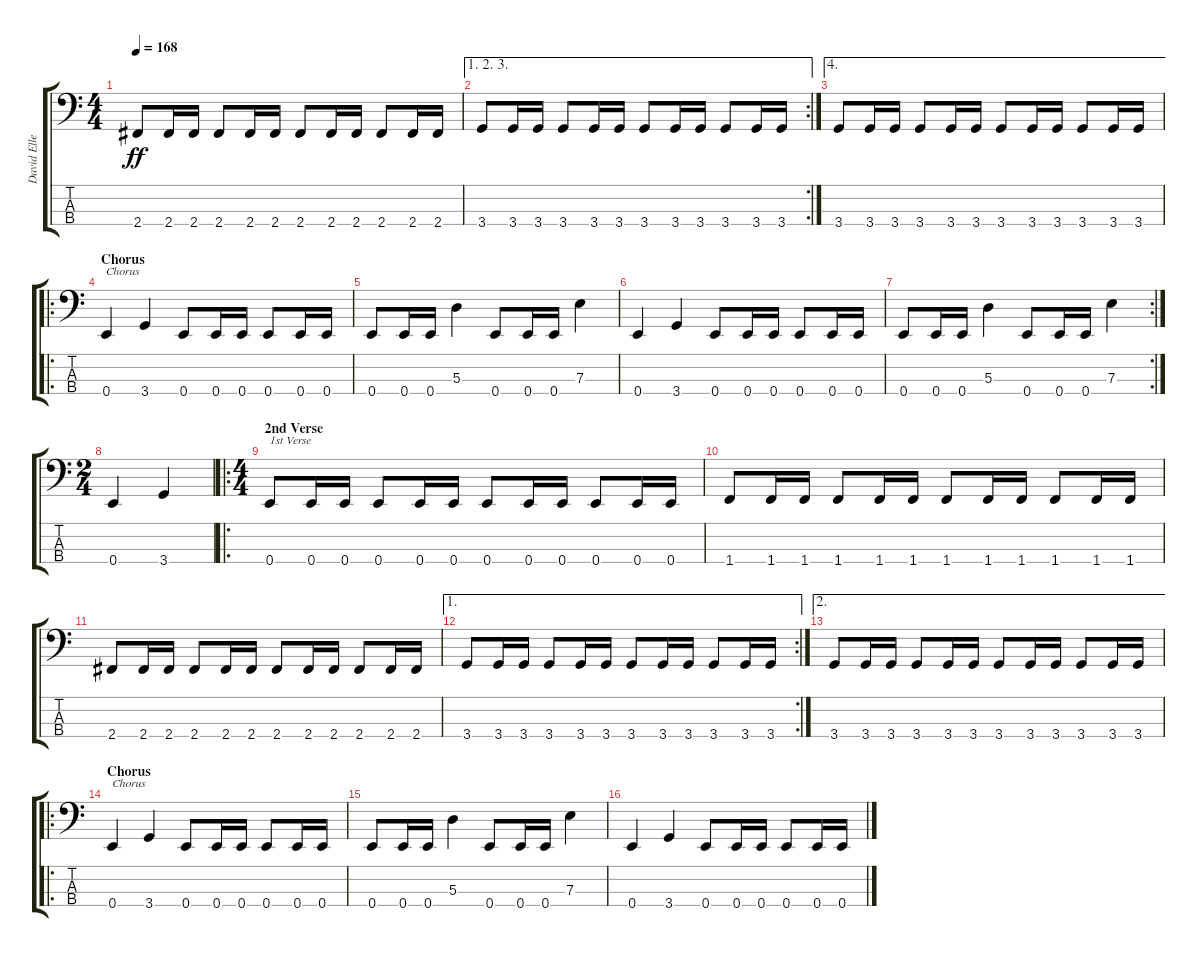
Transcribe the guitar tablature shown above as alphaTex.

\track ("David Ellefson" "David Elle") {instrument electricbasspick}
\staff {score tabs}
\tuning (G2 D2 A1 E1) {hide}
\ts (4 4)
\tempo 168
\clef f4
\ks c
2.4.8{dy ff} 2.4.16 2.4.16 2.4.8 2.4.16 2.4.16 2.4.8 2.4.16 2.4.16 2.4.8 2.4.16 2.4.16 |
\ae (1 2 3)
\rc 2
3.4.8 3.4.16 3.4.16 3.4.8 3.4.16 3.4.16 3.4.8 3.4.16 3.4.16 3.4.8 3.4.16 3.4.16 |
\ae 4
3.4.8 3.4.16 3.4.16 3.4.8 3.4.16 3.4.16 3.4.8 3.4.16 3.4.16 3.4.8 3.4.16 3.4.16 |
\ro
\section ("" "Chorus")
0.4.4{txt "Chorus"} 3.4.4 0.4.8 0.4.16 0.4.16 0.4.8 0.4.16 0.4.16 |
0.4.8 0.4.16 0.4.16 5.3.4 0.4.8 0.4.16 0.4.16 7.3.4 |
0.4.4 3.4.4 0.4.8 0.4.16 0.4.16 0.4.8 0.4.16 0.4.16 |
\rc 2
0.4.8 0.4.16 0.4.16 5.3.4 0.4.8 0.4.16 0.4.16 7.3.4 |
\ts (2 4)
0.4.4 3.4.4 |
\ro
\ts (4 4)
\section ("" "2nd Verse")
0.4.8{txt "1st Verse"} 0.4.16 0.4.16 0.4.8 0.4.16 0.4.16 0.4.8 0.4.16 0.4.16 0.4.8 0.4.16 0.4.16 |
1.4.8 1.4.16 1.4.16 1.4.8 1.4.16 1.4.16 1.4.8 1.4.16 1.4.16 1.4.8 1.4.16 1.4.16 |
2.4.8 2.4.16 2.4.16 2.4.8 2.4.16 2.4.16 2.4.8 2.4.16 2.4.16 2.4.8 2.4.16 2.4.16 |
\ae 1
\rc 2
3.4.8 3.4.16 3.4.16 3.4.8 3.4.16 3.4.16 3.4.8 3.4.16 3.4.16 3.4.8 3.4.16 3.4.16 |
\ae 2
3.4.8 3.4.16 3.4.16 3.4.8 3.4.16 3.4.16 3.4.8 3.4.16 3.4.16 3.4.8 3.4.16 3.4.16 |
\ro
\section ("" "Chorus")
0.4.4{txt "Chorus"} 3.4.4 0.4.8 0.4.16 0.4.16 0.4.8 0.4.16 0.4.16 |
0.4.8 0.4.16 0.4.16 5.3.4 0.4.8 0.4.16 0.4.16 7.3.4 |
0.4.4 3.4.4 0.4.8 0.4.16 0.4.16 0.4.8 0.4.16 0.4.16
